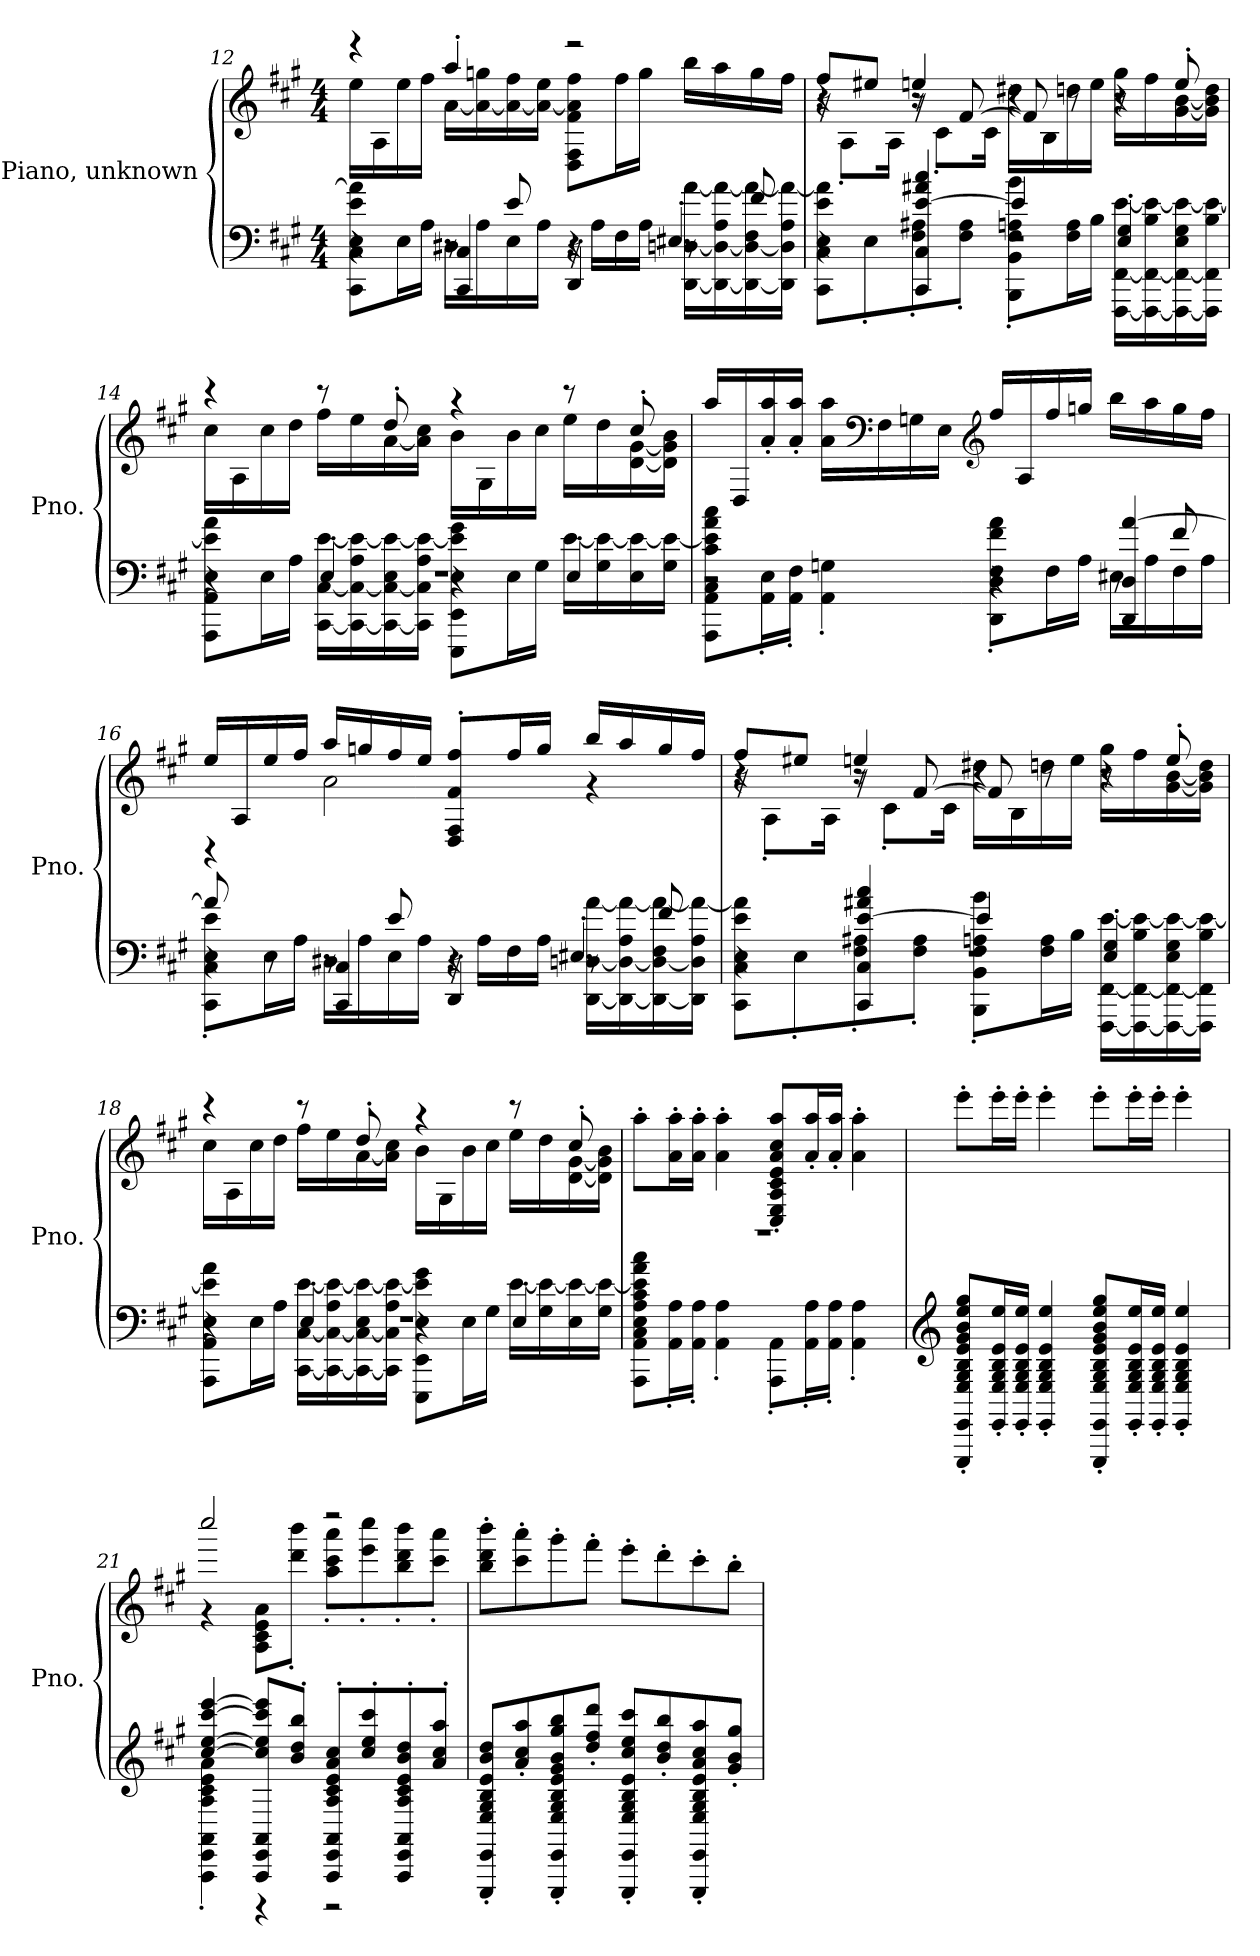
**kern	**kern
*part1	*part1
*staff2	*staff1
*I"Piano, unknown	*
*I'Pno.	*
!!LO:LB:g=z
*clefF4	*clefG2
*k[f#c#g#]	*k[f#c#g#]
*M4/4	*M4/4
=12	=12
*^	*^
*	*^	*	*
4r	8CC#\ 8C#\ 8E\ 8e\ 8a\]L	4r	4r	16ee\LL
.	.	.	.	16A\
.	16E\L	.	.	16ee\
.	16A\JJ	.	.	16ff#\JJ
8r	16D#X\LL	4CC#/ 4C#/	4aa'/	[16a\LL
.	16A\	.	.	16a\_ 16ggn\
8e/	16E\	.	.	16a\_ 16ff#\
.	16A\JJ	.	.	16a\_ 16ee\JJ
4r	16r	4DD'/	2r	8D\ 8F#\ 8f#\ 8a\] 8ff#\L
.	16A\LL	.	.	.
.	16F#\	.	.	16ff#\L
.	16A\JJ	.	.	16gg\JJ
8r	[16DD\ [16Dn\ [16a\LL	4E#X'/	.	16bb\LL
.	16DD\_ 16D\_ 16A\ 16a\_	.	.	16aa\
8f#/	16DD\_ 16D\_ 16F#\ 16a\_	.	.	16gg\
.	16DD\] 16D\] 16A\ 16a\_JJ	.	.	16ff#\JJ
!!LO:PB:g=z
=13	=13	=13	=13	=13
*	*	*	*	*^
1r	8CC#\ 8C#\ 8E\ 8e\ 8a\]L	4r	8ff#/L	16r	4r
.	.	.	.	8A'\L	.
.	8E'\	.	8ee#X/J	.	.
.	.	.	.	16A\Jk	.
.	8F#\' 8A#X\'	4CC#/ 4C#/ [4e/ 4a#X/ 4cc#/	4een/	16r	8r
.	.	.	.	8c#'\L	.
.	8F#\' 8A#\'J	.	.	.	[8f#/
.	.	.	.	16c#\Jk	.
.	8BBB\' 8BB\' 8F#\' 8An\' 8b\'L	4e/]	4r	16dd#X\LL	8f#/]
.	.	.	.	16B\	.
.	16F#\ 16A\L	.	.	16ddn\	8r
.	16B\JJ	.	.	16ee\JJ	.
.	[16FFF#\ [16FF#\ [16e\LL	4E/' 4G#/'	8r	16gg#\LL	4r
.	16FFF#\_ 16FF#\_ 16B\ 16e\_	.	.	16ff#\	.
.	16FFF#\_ 16FF#\_ 16E\ 16G#\ 16e\_	.	8ee'/	[16g#\ [16b\	.
.	16FFF#\] 16FF#\] 16B\ 16e\_JJ	.	.	16g#\] 16b\] 16dd\JJ	.
*	*	*	*	*v	*v
=14	=14	=14	=14	=14
1r	8AAA\ 8AA\ 8E\ 8e\] 8a\L	4r	4r	16cc#\LL
.	.	.	.	16A\
.	16E\L	.	.	16cc#\
.	16A\JJ	.	.	16dd\JJ
.	[16CC#\ [16C#\ [16e\LL	4E'/	8r	16ff#\LL
.	16CC#\_ 16C#\_ 16A\ 16e\_	.	.	16ee\
.	16CC#\_ 16C#\_ 16E\ 16e\_	.	8dd'/	[16a\
.	16CC#\] 16C#\] 16A\ 16e\_JJ	.	.	16a\] 16cc#\JJ
.	8EEE\ 8EE\ 8E\ 8e\] 8g#\L	4r	4r	16b\LL
.	.	.	.	16G#\
.	16E\L	.	.	16b\
.	16G#\JJ	.	.	16cc#\JJ
.	[16e\LL	4E'/	8r	16ee\LL
.	16G#\ 16e\_	.	.	16dd\
.	16E\ 16e\_	.	8cc#'/	[16d\ [16g#\
.	16G#\ 16e\_JJ	.	.	16d\] 16g#\] 16b\JJ
*	*	*	*v	*v
!!LO:LB:g=z
=15	=15	=15	=15
2r	8AAA\ 8AA\ 8C#\ 8c#\ 8e\] 8a\ 8cc#\L	2r	16aa/LL
.	.	.	16D/
.	16AA\' 16E\'L	.	16a/' 16aa/'
.	16AA\' 16F#\'JJ	.	16a/' 16aa/'JJ
.	4AA\' 4Gn\'	.	16a\ 16aa\LL
*	*	*	*clefF4
.	.	.	16F#\
.	.	.	16Gn\
.	.	.	16E\JJ
*	*	*	*clefG2
4r	8DD\' 8D\' 8F#\' 8f#\' 8a\'L	4r	16ff#/LL
.	.	.	16A/
.	16F#\L	.	16ff#/
.	16A\JJ	.	16ggn/JJ
8r	16E#X\LL	4DD/ 4D/ [4a/	16bb\LL
.	16A\	.	16aa\
8f#/	16F#\	.	16gg\
.	16A\JJ	.	16ff#\JJ
!!LO:LB:g=z
=16	=16	=16	=16
*	*	*	*^
4r	8CC#\' 8C#\' 8E\' 8e\'L	8a/]	16ee/LL	4r
.	.	.	16A/	.
.	16E\L	8r	16ee/	.
.	16A\JJ	.	16ff#/JJ	.
8r	16D#X\LL	4CC#/ 4C#/	16aa/LL	2a\
.	16A\	.	16ggn/	.
8e/	16E\	.	16ff#/	.
.	16A\JJ	.	16ee/JJ	.
4r	16r	4DD'/	8D/' 8F#/' 8f#/' 8ff#/'L	.
.	16A\LL	.	.	.
.	16F#\	.	16ff#/L	.
.	16A\JJ	.	16gg/JJ	.
8r	[16DD\ [16Dn\ [16a\LL	4E#X'/	16bb/LL	4r
.	16DD\_ 16D\_ 16A\ 16a\_	.	16aa/	.
8f#/	16DD\_ 16D\_ 16F#\ 16a\_	.	16gg/	.
.	16DD\] 16D\] 16A\ 16a\_JJ	.	16ff#/JJ	.
!!LO:LB:g=z
=17	=17	=17	=17	=17
*	*	*	*	*^
1r	8CC#\ 8C#\ 8E\ 8e\ 8a\]L	4r	8ff#/L	16r	4r
.	.	.	.	8A'\L	.
.	8E'\	.	8ee#X/J	.	.
.	.	.	.	16A\Jk	.
.	8F#\' 8A#X\'	4CC#/ 4C#/ [4e/ 4a#X/ 4cc#/	4een/	16r	8r
.	.	.	.	8c#'\L	.
.	8F#\' 8A#\'J	.	.	.	[8f#/
.	.	.	.	16c#\Jk	.
.	8BBB\' 8BB\' 8F#\' 8An\' 8b\'L	4e/]	4r	16dd#X\LL	8f#/]
.	.	.	.	16B\	.
.	16F#\ 16A\L	.	.	16ddn\	8r
.	16B\JJ	.	.	16ee\JJ	.
.	[16FFF#\ [16FF#\ [16e\LL	4E/' 4G#/'	8r	16gg#\LL	4r
.	16FFF#\_ 16FF#\_ 16B\ 16e\_	.	.	16ff#\	.
.	16FFF#\_ 16FF#\_ 16E\ 16G#\ 16e\_	.	8ee'/	[16g#\ [16b\	.
.	16FFF#\] 16FF#\] 16B\ 16e\_JJ	.	.	16g#\] 16b\] 16dd\JJ	.
*	*	*	*	*v	*v
=18	=18	=18	=18	=18
1r	8AAA\ 8AA\ 8E\ 8e\] 8a\L	4r	4r	16cc#\LL
.	.	.	.	16A\
.	16E\L	.	.	16cc#\
.	16A\JJ	.	.	16dd\JJ
.	[16CC#\ [16C#\ [16e\LL	4E'/	8r	16ff#\LL
.	16CC#\_ 16C#\_ 16A\ 16e\_	.	.	16ee\
.	16CC#\_ 16C#\_ 16E\ 16e\_	.	8dd'/	[16a\
.	16CC#\] 16C#\] 16A\ 16e\_JJ	.	.	16a\] 16cc#\JJ
.	8EEE\ 8EE\ 8E\ 8e\] 8g#\L	4r	4r	16b\LL
.	.	.	.	16G#\
.	16E\L	.	.	16b\
.	16G#\JJ	.	.	16cc#\JJ
.	[16e\LL	4E'/	8r	16ee\LL
.	16G#\ 16e\_	.	.	16dd\
.	16E\ 16e\_	.	8cc#'/	[16d\ [16g#\
.	16G#\ 16e\_JJ	.	.	16d\] 16g#\] 16b\JJ
*	*v	*v	*	*
*	*	*v	*v
!!LO:LB:g=z
=19	=19	=19
1r	8AAA\ 8AA\ 8C#\ 8E\ 8A\ 8c#\ 8e\] 8a\ 8cc#\L	8aa'\L
.	16AA\' 16A\'L	16a\' 16aa\'L
.	16AA\' 16A\'JJ	16a\' 16aa\'JJ
.	4AA\' 4A\'	4a\' 4aa\'
.	8AAA\' 8AA\'L	8C#/' 8E/' 8A/' 8c#/' 8e/' 8a/' 8cc#/' 8aa/'L
.	16AA\' 16A\'L	16a/' 16aa/'L
.	16AA\' 16A\'JJ	16a/' 16aa/'JJ
.	4AA\' 4A\'	4a\' 4aa\'
*v	*v	*
=20	=20
*clefG2	*
8EEE/' 8EE/' 8E/' 8G#/' 8B/' 8e/' 8g#/' 8b/' 8ee/' 8gg#/'L	8eee'\L
16EE/' 16E/' 16G#/' 16B/' 16e/' 16ee/'L	16eee'\L
16EE/' 16E/' 16G#/' 16B/' 16e/' 16ee/'JJ	16eee'\JJ
4EE/' 4E/' 4G#/' 4B/' 4e/' 4ee/'	4eee'\
8EEE/' 8EE/' 8E/' 8G#/' 8B/' 8e/' 8g#/' 8b/' 8ee/' 8gg#/'L	8eee'\L
16EE/' 16E/' 16G#/' 16B/' 16e/' 16ee/'L	16eee'\L
16EE/' 16E/' 16G#/' 16B/' 16e/' 16ee/'JJ	16eee'\JJ
4EE/' 4E/' 4G#/' 4B/' 4e/' 4ee/'	4eee'\
=21	=21
*^	*^
[4cc#/ [4ee/ [4ccc#/ [4eee/	4AAA\' 4EE\' 4AA\' 4A\' 4c#\' 4e\' 4a\'	2cccc#/	4r
8AAA/ 8EE/ 8AA/ 8cc#/] 8ee/] 8ccc#/] 8eee/]L	4r	.	8A\ 8c#\ 8e\ 8a\L
8b/' 8dd/' 8bb/'J	.	.	8ddd\' 8bbb\'J
8AAA/' 8EE/' 8AA/' 8A/' 8c#/' 8e/' 8a/' 8cc#/'L	2r	2r	8aa\' 8ccc#\' 8aaa\'L
8cc#/' 8ee/' 8ccc#/'	.	.	8eee\' 8cccc#\'
8AAA/' 8EE/' 8AA/' 8A/' 8c#/' 8e/' 8b/' 8dd/'	.	.	8bb\' 8ddd\' 8bbb\'
8a/' 8cc#/' 8aa/'J	.	.	8ccc#\' 8aaa\'J
*v	*v	*	*
*	*v	*v
!!LO:LB:g=z
=22	=22
8EEE/' 8EE/' 8E/' 8G#/' 8B/' 8e/' 8b/' 8dd/'L	8bb\' 8ddd\' 8bbb\'L
8a/' 8cc#/' 8aa/'	8ccc#\' 8aaa\'
8EEE/' 8EE/' 8E/' 8G#/' 8B/' 8e/' 8g#/' 8b/' 8gg#/' 8bb/'	8ggg#'\
8dd/' 8ff#/' 8ddd/'J	8fff#'\J
8EEE/' 8EE/' 8E/' 8G#/' 8B/' 8e/' 8cc#/' 8ee/' 8ccc#/'L	8eee'\L
8b/' 8dd/' 8bb/'	8ddd'\
8EEE/' 8EE/' 8E/' 8G#/' 8B/' 8e/' 8a/' 8cc#/' 8aa/'	8ccc#'\
8g#/' 8b/' 8gg#/'J	8bb'\J
=	=
*-	*-
